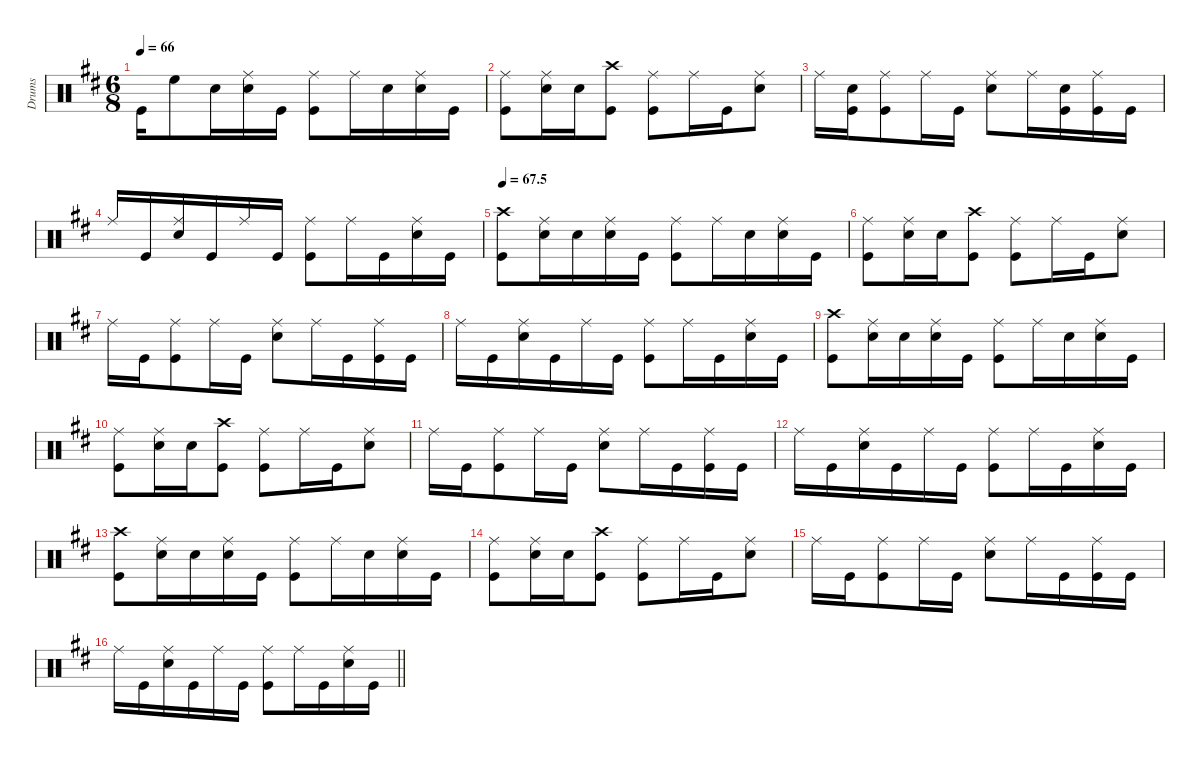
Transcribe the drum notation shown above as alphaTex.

\defaultSystemsLayout 4
\hideDynamics
\bracketExtendMode groupsimilarinstruments
\firstSystemTrackNameMode fullname
\otherSystemsTrackNameOrientation horizontal
\track ("Drums" "drm.") {defaultSystemsLayout 4 instrument percussion}
\staff {score}
\articulation defaults
\ts (6 8)
\tempo 66
\clef neutral
\ks bminor "Kick (hit)".16{dy f} "High Floor Tom (hit)".8{dy mf} "Snare (hit) 2".16{dy ff}
("Snare (hit) 2" "Ride (middle)").16 "Kick (hit)".16 ("Ride (middle)" "Kick (hit)").8 "Ride (middle)".16 "Snare (hit) 2".16 ("Ride (middle)" "Snare (hit) 2").16 "Kick (hit)".16 |
("Kick (hit)" "Ride (middle)").8 ("Snare (hit) 2" "Ride (middle)").16 "Snare (hit) 2".16 ("Kick (hit)" "Crash high (hit)").8 ("Ride (middle)" "Kick (hit)").8 "Ride (middle)".16 "Kick (hit)".16 ("Ride (middle)" "Snare (hit) 2").8 |
"Ride (middle)".16 ("Snare (hit) 2" "Kick (hit)").16 ("Ride (middle)" "Kick (hit)").8 "Ride (middle)".16 "Kick (hit)".16 ("Ride (middle)" "Snare (hit) 2").8 "Ride (middle)".16 ("Snare (hit) 2" "Kick (hit)").16 ("Kick (hit)" "Ride (middle)").16 "Kick (hit)".16 |
"Ride (middle)".16{beam invert} "Kick (hit)".16 ("Ride (middle)" "Snare (hit) 2").16 "Kick (hit)".16 "Ride (middle)".16 "Kick (hit)".16 ("Ride (middle)" "Kick (hit)").8 "Ride (middle)".16 "Kick (hit)".16 ("Ride (middle)" "Snare (hit) 2").16 "Kick (hit)".16 |
\tempo
67.5 ("Kick (hit)" "Crash high (hit)").8 ("Snare (hit) 2" "Ride (middle)").16 "Snare (hit) 2".16 ("Snare (hit) 2" "Ride (middle)").16 "Kick (hit)".16 ("Ride (middle)" "Kick (hit)").8 "Ride (middle)".16 "Snare (hit) 2".16 ("Ride (middle)" "Snare (hit) 2").16 "Kick (hit)".16 |
("Kick (hit)" "Ride (middle)").8 ("Snare (hit) 2" "Ride (middle)").16 "Snare (hit) 2".16 ("Kick (hit)" "Crash high (hit)").8 ("Ride (middle)" "Kick (hit)").8 "Ride (middle)".16 "Kick (hit)".16 ("Ride (middle)" "Snare (hit) 2").8 |
"Ride (middle)".16 "Kick (hit)".16 ("Ride (middle)" "Kick (hit)").8 "Ride (middle)".16 "Kick (hit)".16 ("Ride (middle)" "Snare (hit) 2").8 "Ride (middle)".16 "Kick (hit)".16 ("Kick (hit)" "Ride (middle)").16 "Kick (hit)".16 |
"Ride (middle)".16 "Kick (hit)".16 ("Ride (middle)" "Snare (hit) 2").16 "Kick (hit)".16 "Ride (middle)".16 "Kick (hit)".16 ("Ride (middle)" "Kick (hit)").8 "Ride (middle)".16 "Kick (hit)".16 ("Ride (middle)" "Snare (hit) 2").16 "Kick (hit)".16 |
("Kick (hit)" "Crash high (hit)").8 ("Snare (hit) 2" "Ride (middle)").16 "Snare (hit) 2".16 ("Snare (hit) 2" "Ride (middle)").16 "Kick (hit)".16 ("Ride (middle)" "Kick (hit)").8 "Ride (middle)".16 "Snare (hit) 2".16 ("Ride (middle)" "Snare (hit) 2").16 "Kick (hit)".16 |
("Kick (hit)" "Ride (middle)").8 ("Snare (hit) 2" "Ride (middle)").16 "Snare (hit) 2".16 ("Kick (hit)" "Crash high (hit)").8 ("Ride (middle)" "Kick (hit)").8 "Ride (middle)".16 "Kick (hit)".16 ("Ride (middle)" "Snare (hit) 2").8 |
"Ride (middle)".16 "Kick (hit)".16 ("Ride (middle)" "Kick (hit)").8 "Ride (middle)".16 "Kick (hit)".16 ("Ride (middle)" "Snare (hit) 2").8 "Ride (middle)".16 "Kick (hit)".16 ("Kick (hit)" "Ride (middle)").16 "Kick (hit)".16 |
"Ride (middle)".16 "Kick (hit)".16 ("Ride (middle)" "Snare (hit) 2").16 "Kick (hit)".16 "Ride (middle)".16 "Kick (hit)".16 ("Ride (middle)" "Kick (hit)").8 "Ride (middle)".16 "Kick (hit)".16 ("Ride (middle)" "Snare (hit) 2").16 "Kick (hit)".16 |
("Kick (hit)" "Crash high (hit)").8 ("Snare (hit) 2" "Ride (middle)").16 "Snare (hit) 2".16 ("Snare (hit) 2" "Ride (middle)").16 "Kick (hit)".16 ("Ride (middle)" "Kick (hit)").8 "Ride (middle)".16 "Snare (hit) 2".16 ("Ride (middle)" "Snare (hit) 2").16 "Kick (hit)".16 |
("Kick (hit)" "Ride (middle)").8 ("Snare (hit) 2" "Ride (middle)").16 "Snare (hit) 2".16 ("Kick (hit)" "Crash high (hit)").8 ("Ride (middle)" "Kick (hit)").8 "Ride (middle)".16 "Kick (hit)".16 ("Ride (middle)" "Snare (hit) 2").8 |
"Ride (middle)".16 "Kick (hit)".16 ("Ride (middle)" "Kick (hit)").8 "Ride (middle)".16 "Kick (hit)".16 ("Ride (middle)" "Snare (hit) 2").8 "Ride (middle)".16 "Kick (hit)".16 ("Kick (hit)" "Ride (middle)").16 "Kick (hit)".16 |
\barLineRight lightlight "Ride (middle)".16 "Kick (hit)".16
("Ride (middle)" "Snare (hit) 2").16 "Kick (hit)".16 "Ride (middle)".16 "Kick (hit)".16 ("Ride (middle)" "Kick (hit)").8 "Ride (middle)".16 "Kick (hit)".16 ("Ride (middle)" "Snare (hit) 2").16 "Kick (hit)".16
